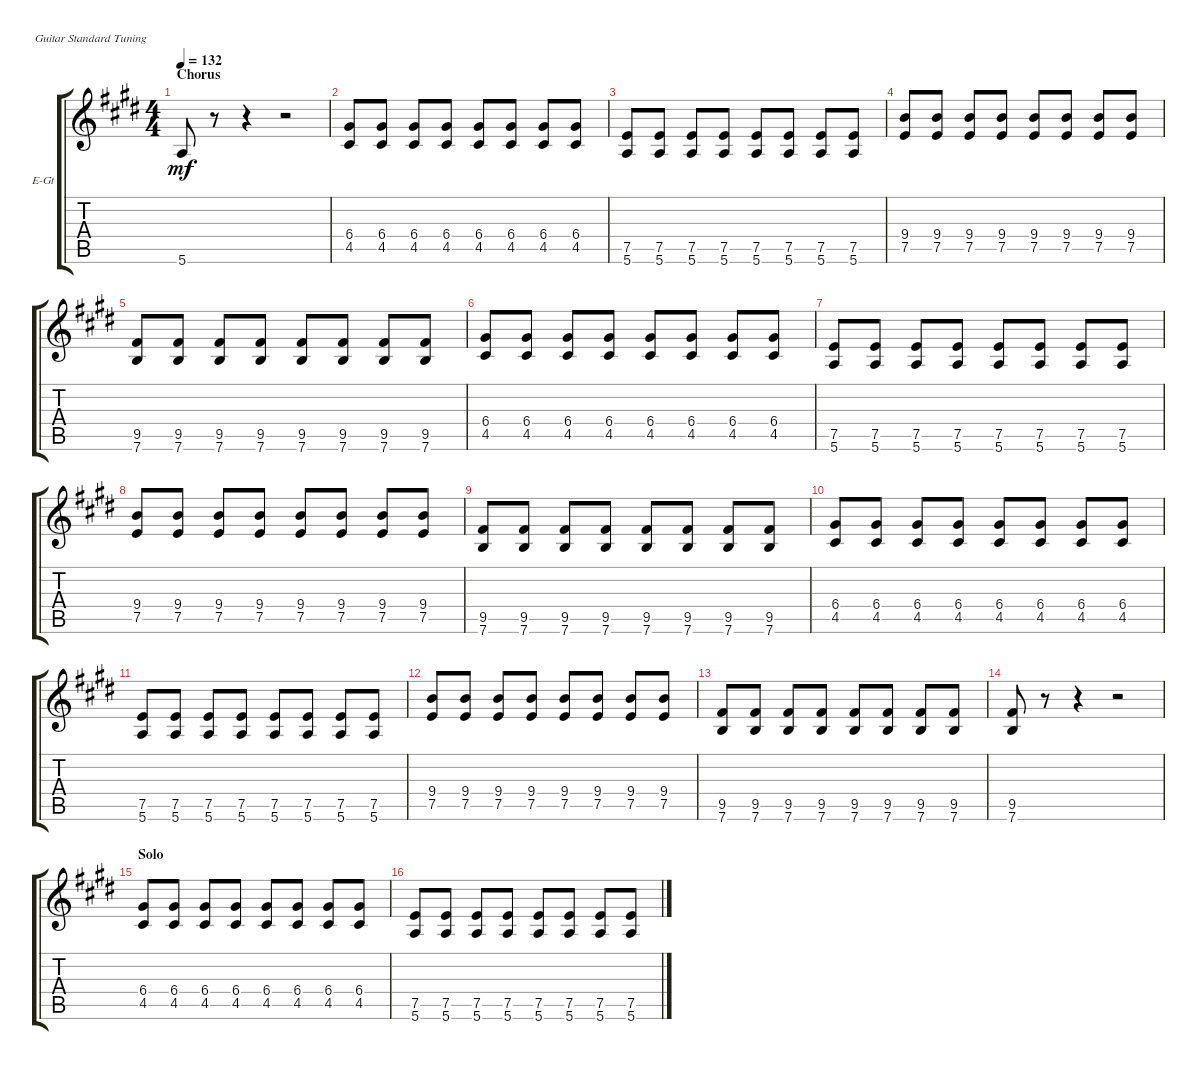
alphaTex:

\defaultSystemsLayout 4
\bracketExtendMode groupsimilarinstruments
\firstSystemTrackNameOrientation horizontal
\otherSystemsTrackNameOrientation horizontal
\track ("Guitar 2" "E-Gt") {instrument electricguitarclean}
\staff {score tabs}
\tuning (E4 B3 G3 D3 A2 E2)
\ts (4 4)
\section ("" "Chorus")
\tempo 132
\clef g2
\ks c#minor
5.6.8{dy mf} r.8 r.4 r.2 |
(4.5 6.4).8 (4.5 6.4).8 (4.5 6.4).8 (4.5 6.4).8 (4.5 6.4).8 (4.5 6.4).8 (4.5 6.4).8 (4.5 6.4).8 |
(7.5 5.6).8 (7.5 5.6).8 (7.5 5.6).8 (7.5 5.6).8 (7.5 5.6).8 (7.5 5.6).8 (7.5 5.6).8 (7.5 5.6).8 |
(9.4 7.5).8 (9.4 7.5).8 (9.4 7.5).8 (9.4 7.5).8 (9.4 7.5).8 (9.4 7.5).8 (9.4 7.5).8 (9.4 7.5).8 |
(7.6 9.5).8 (7.6 9.5).8 (7.6 9.5).8 (7.6 9.5).8 (7.6 9.5).8 (7.6 9.5).8 (7.6 9.5).8 (7.6 9.5).8 |
(4.5 6.4).8 (4.5 6.4).8 (4.5 6.4).8 (4.5 6.4).8 (4.5 6.4).8 (4.5 6.4).8 (4.5 6.4).8 (4.5 6.4).8 |
(7.5 5.6).8 (7.5 5.6).8 (7.5 5.6).8 (7.5 5.6).8 (7.5 5.6).8 (7.5 5.6).8 (7.5 5.6).8 (7.5 5.6).8 |
(9.4 7.5).8 (9.4 7.5).8 (9.4 7.5).8 (9.4 7.5).8 (9.4 7.5).8 (9.4 7.5).8 (9.4 7.5).8 (9.4 7.5).8 |
(7.6 9.5).8 (7.6 9.5).8 (7.6 9.5).8 (7.6 9.5).8 (7.6 9.5).8 (7.6 9.5).8 (7.6 9.5).8 (7.6 9.5).8 |
(4.5 6.4).8 (4.5 6.4).8 (4.5 6.4).8 (4.5 6.4).8 (4.5 6.4).8 (4.5 6.4).8 (4.5 6.4).8 (4.5 6.4).8 |
(7.5 5.6).8 (7.5 5.6).8 (7.5 5.6).8 (7.5 5.6).8 (7.5 5.6).8 (7.5 5.6).8 (7.5 5.6).8 (7.5 5.6).8 |
(9.4 7.5).8 (9.4 7.5).8 (9.4 7.5).8 (9.4 7.5).8 (9.4 7.5).8 (9.4 7.5).8 (9.4 7.5).8 (9.4 7.5).8 |
(7.6 9.5).8 (7.6 9.5).8 (7.6 9.5).8 (7.6 9.5).8 (7.6 9.5).8 (7.6 9.5).8 (7.6 9.5).8 (7.6 9.5).8 |
(9.5 7.6).8 r.8 r.4 r.2 |
\section ("" "Solo")
(4.5 6.4).8 (4.5 6.4).8 (4.5 6.4).8 (4.5 6.4).8 (4.5 6.4).8 (4.5 6.4).8 (4.5 6.4).8 (4.5 6.4).8 |
(7.5 5.6).8 (7.5 5.6).8 (7.5 5.6).8 (7.5 5.6).8 (7.5 5.6).8 (7.5 5.6).8 (7.5 5.6).8 (7.5 5.6).8
